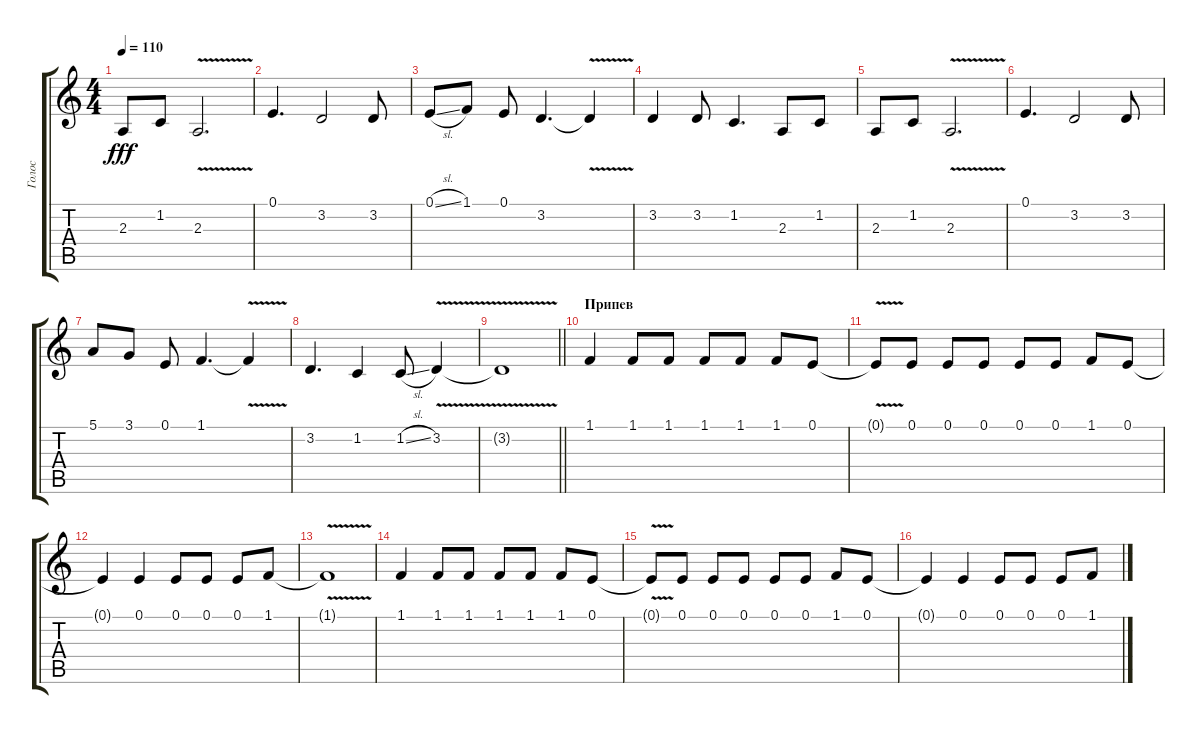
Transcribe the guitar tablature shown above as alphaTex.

\track ("Голос" "Голос") {instrument flute}
\staff {score tabs}
\tuning (E4 B3 G3 D3 A2 E2) {hide}
\ts (4 4)
\tempo 110
\clef g2
\ks c
2.3.8{dy fff} 1.2.8 2.3{v}.2{d} |
0.1.4{d} 3.2.2 3.2.8 |
0.1{sl}.8 1.1.8 0.1.8 3.2.4{d} 3.2{v t}.4 |
3.2.4 3.2.8 1.2.4{d} 2.3.8 1.2.8 |
2.3.8 1.2.8 2.3{v}.2{d} |
0.1.4{d} 3.2.2 3.2.8 |
5.1.8 3.1.8 0.1.8 1.1.4{d} 1.1{v t}.4 |
3.2.4{d} 1.2.4 1.2{sl}.8 3.2{v}.4 |
\barLineRight lightlight
3.2{v t}.1 |
\section ("" "Припев")
1.1.4 1.1.8 1.1.8 1.1.8 1.1.8 1.1.8 0.1.8 |
0.1{v t}.8 0.1.8 0.1.8 0.1.8 0.1.8 0.1.8 1.1.8 0.1.8 |
0.1{t}.4 0.1.4 0.1.8 0.1.8 0.1.8 1.1.8 |
1.1{v t}.1 |
1.1.4 1.1.8 1.1.8 1.1.8 1.1.8 1.1.8 0.1.8 |
0.1{v t}.8 0.1.8 0.1.8 0.1.8 0.1.8 0.1.8 1.1.8 0.1.8 |
0.1{t}.4 0.1.4 0.1.8 0.1.8 0.1.8 1.1.8
